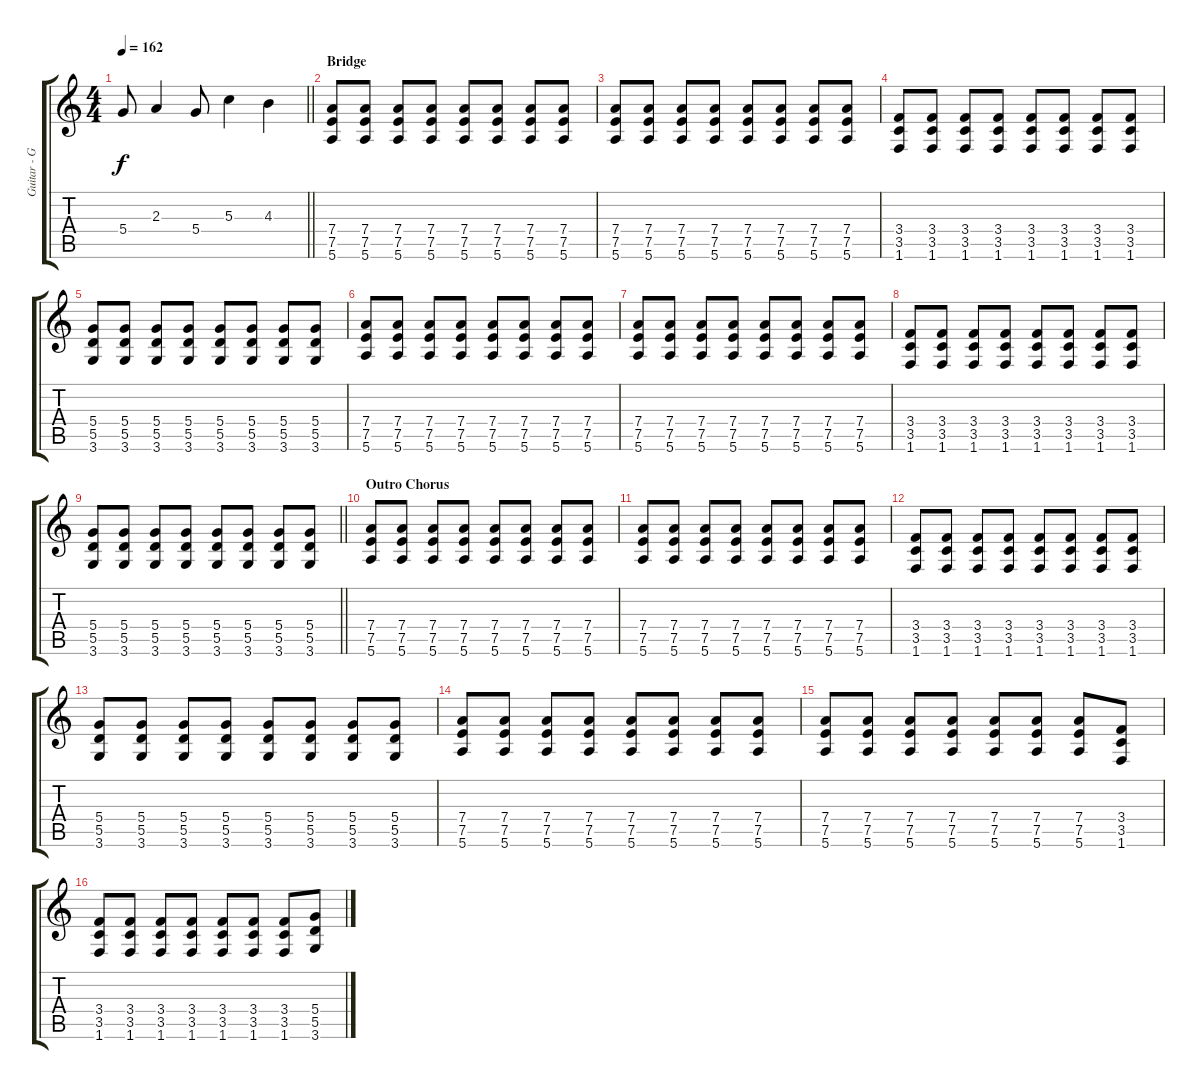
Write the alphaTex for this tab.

\track ("Guitar - Glenn Tipton" "Guitar - G") {instrument distortionguitar}
\staff {score tabs}
\tuning (E4 B3 G3 D3 A2 E2) {hide}
\ts (4 4)
\tempo 162
\clef g2
\barLineRight lightlight
\ks c
5.4{t}.8{dy f} 2.3.4 5.4.8 5.3.4 4.3.4 |
\section ("" "Bridge")
(7.4 7.5 5.6).8{volume 12} (7.4 7.5 5.6).8 (7.4 7.5 5.6).8 (7.4 7.5 5.6).8 (7.4 7.5 5.6).8 (7.4 7.5 5.6).8 (7.4 7.5 5.6).8 (7.4 7.5 5.6).8 |
(7.4 7.5 5.6).8 (7.4 7.5 5.6).8 (7.4 7.5 5.6).8 (7.4 7.5 5.6).8 (7.4 7.5 5.6).8 (7.4 7.5 5.6).8 (7.4 7.5 5.6).8 (7.4 7.5 5.6).8 |
(3.4 3.5 1.6).8 (3.4 3.5 1.6).8 (3.4 3.5 1.6).8 (3.4 3.5 1.6).8 (3.4 3.5 1.6).8 (3.4 3.5 1.6).8 (3.4 3.5 1.6).8 (3.4 3.5 1.6).8 |
(5.4 5.5 3.6).8 (5.4 5.5 3.6).8 (5.4 5.5 3.6).8 (5.4 5.5 3.6).8 (5.4 5.5 3.6).8 (5.4 5.5 3.6).8 (5.4 5.5 3.6).8 (5.4 5.5 3.6).8 |
(7.4 7.5 5.6).8{volume 12} (7.4 7.5 5.6).8 (7.4 7.5 5.6).8 (7.4 7.5 5.6).8 (7.4 7.5 5.6).8 (7.4 7.5 5.6).8 (7.4 7.5 5.6).8 (7.4 7.5 5.6).8 |
(7.4 7.5 5.6).8 (7.4 7.5 5.6).8 (7.4 7.5 5.6).8 (7.4 7.5 5.6).8 (7.4 7.5 5.6).8 (7.4 7.5 5.6).8 (7.4 7.5 5.6).8 (7.4 7.5 5.6).8 |
(3.4 3.5 1.6).8 (3.4 3.5 1.6).8 (3.4 3.5 1.6).8 (3.4 3.5 1.6).8 (3.4 3.5 1.6).8 (3.4 3.5 1.6).8 (3.4 3.5 1.6).8 (3.4 3.5 1.6).8 |
\barLineRight lightlight
(5.4 5.5 3.6).8 (5.4 5.5 3.6).8 (5.4 5.5 3.6).8 (5.4 5.5 3.6).8 (5.4 5.5 3.6).8 (5.4 5.5 3.6).8 (5.4 5.5 3.6).8 (5.4 5.5 3.6).8 |
\section ("" "Outro Chorus")
(7.4 7.5 5.6).8{volume 12} (7.4 7.5 5.6).8 (7.4 7.5 5.6).8 (7.4 7.5 5.6).8 (7.4 7.5 5.6).8 (7.4 7.5 5.6).8 (7.4 7.5 5.6).8 (7.4 7.5 5.6).8 |
(7.4 7.5 5.6).8 (7.4 7.5 5.6).8 (7.4 7.5 5.6).8 (7.4 7.5 5.6).8 (7.4 7.5 5.6).8 (7.4 7.5 5.6).8 (7.4 7.5 5.6).8 (7.4 7.5 5.6).8 |
(3.4 3.5 1.6).8 (3.4 3.5 1.6).8 (3.4 3.5 1.6).8 (3.4 3.5 1.6).8 (3.4 3.5 1.6).8 (3.4 3.5 1.6).8 (3.4 3.5 1.6).8 (3.4 3.5 1.6).8 |
(5.4 5.5 3.6).8 (5.4 5.5 3.6).8 (5.4 5.5 3.6).8 (5.4 5.5 3.6).8 (5.4 5.5 3.6).8 (5.4 5.5 3.6).8 (5.4 5.5 3.6).8 (5.4 5.5 3.6).8 |
(7.4 7.5 5.6).8 (7.4 7.5 5.6).8 (7.4 7.5 5.6).8 (7.4 7.5 5.6).8 (7.4 7.5 5.6).8 (7.4 7.5 5.6).8 (7.4 7.5 5.6).8 (7.4 7.5 5.6).8 |
(7.4 7.5 5.6).8 (7.4 7.5 5.6).8 (7.4 7.5 5.6).8 (7.4 7.5 5.6).8 (7.4 7.5 5.6).8 (7.4 7.5 5.6).8 (7.4 7.5 5.6).8 (3.4 3.5 1.6).8 |
(3.4 3.5 1.6).8 (3.4 3.5 1.6).8 (3.4 3.5 1.6).8 (3.4 3.5 1.6).8 (3.4 3.5 1.6).8 (3.4 3.5 1.6).8 (3.4 3.5 1.6).8 (5.4 5.5 3.6).8
